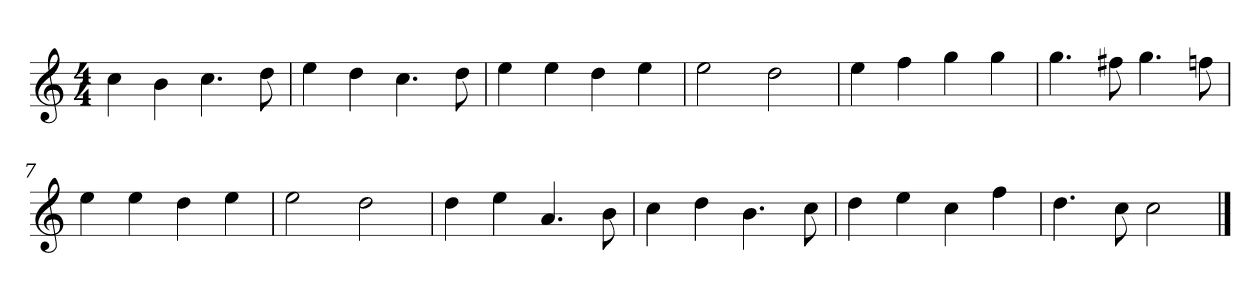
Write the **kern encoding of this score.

**kern
*part1
*staff1
*k[]
*M4/4
*MM120
=1
4cc
4b
4.cc
8dd
=2
4ee
4dd
4.cc
8dd
=3
4ee
4ee
4dd
4ee
=4
2ee
2dd
=5
4ee
4ff
4gg
4gg
=6
4.gg
8ff#X
4.gg
8ffn
=7
4ee
4ee
4dd
4ee
=8
2ee
2dd
=9
4dd
4ee
4.a
8b
=10
4cc
4dd
4.b
8cc
=11
4dd
4ee
4cc
4ff
=12
4.dd
8cc
2cc
==
*-
